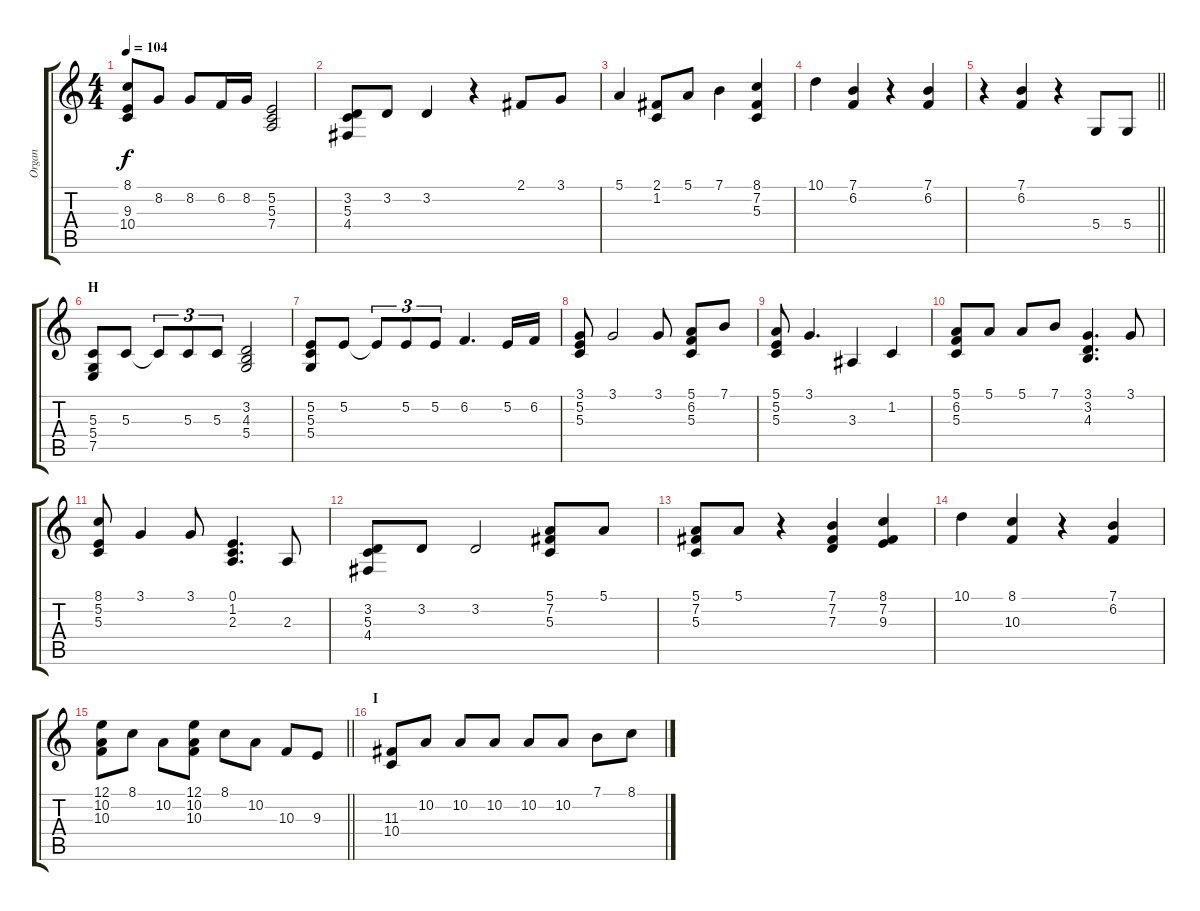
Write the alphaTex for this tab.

\track ("Organ" "Organ") {instrument drawbarorgan}
\staff {score tabs}
\tuning (E4 B3 G3 D3 A2 E2) {hide}
\ts (4 4)
\tempo 104
\clef g2
\ks c
(8.1 9.3 10.4).8{dy f} 8.2.8 8.2.8 6.2.16 8.2.16 (5.2 5.3 7.4).2 |
(3.2 5.3 4.4).8 3.2.8 3.2.4 r.4 2.1.8 3.1.8 |
5.1.4 (2.1 1.2).8 5.1.8 7.1.4 (8.1 7.2 5.3).4 |
10.1.4 (7.1 6.2).4 r.4 (7.1 6.2).4 |
\barLineRight lightlight
r.4 (7.1 6.2).4 r.4 5.4.8 5.4.8 |
\section ("" "H")
(5.3 5.4 7.5).8 5.3.8 5.3{t}.8{tu (3 2)} 5.3.8{tu (3 2)} 5.3.8{tu (3 2)} (3.2 4.3 5.4).2 |
(5.2 5.3 5.4).8 5.2.8 5.2{t}.8{tu (3 2)} 5.2.8{tu (3 2)} 5.2.8{tu (3 2)} 6.2.4{d} 5.2.16 6.2.16 |
(3.1 5.2 5.3).8 3.1.2 3.1.8 (5.1 6.2 5.3).8 7.1.8 |
(5.1 5.2 5.3).8 3.1.4{d} 3.3.4 1.2.4 |
(5.1 6.2 5.3).8 5.1.8 5.1.8 7.1.8 (3.1 3.2 4.3).4{d} 3.1.8 |
(8.1 5.2 5.3).8 3.1.4 3.1.8 (0.1 1.2 2.3).4{d} 2.3.8 |
(3.2 5.3 4.4).8 3.2.8 3.2.2 (5.1 7.2 5.3).8 5.1.8 |
(5.1 7.2 5.3).8 5.1.8 r.4 (7.1 7.2 7.3).4 (8.1 7.2 9.3).4 |
10.1.4 (8.1 10.3).4 r.4 (7.1 6.2).4 |
\barLineRight lightlight
(12.1 10.2 10.3).8 8.1.8 10.2.8 (12.1 10.2 10.3).8 8.1.8 10.2.8 10.3.8 9.3.8 |
\section ("" "I")
(11.3 10.4).8 10.2.8 10.2.8 10.2.8 10.2.8 10.2.8 7.1.8 8.1.8
